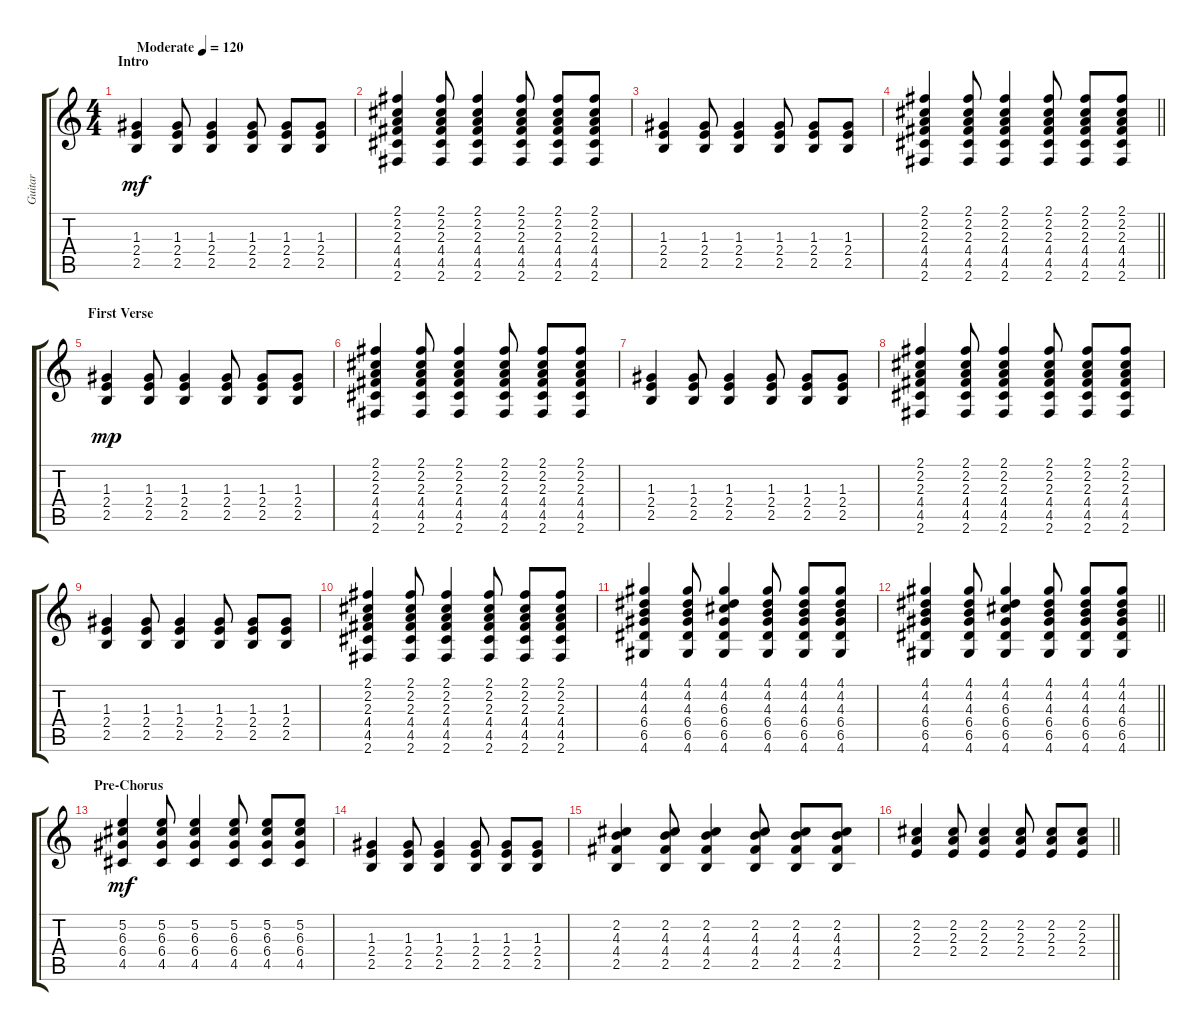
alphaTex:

\track ("Guitar" "Guitar") {instrument distortionguitar}
\staff {score tabs}
\tuning (E4 B3 G3 D3 A2 E2) {hide}
\ts (4 4)
\section ("" "Intro")
\tempo (120 "Moderate")
\clef g2
\ks c
(1.3 2.4 2.5).4{dy mf instrument distortionguitar} (1.3 2.4 2.5).8 (1.3 2.4 2.5).4 (1.3 2.4 2.5).8 (1.3 2.4 2.5).8 (1.3 2.4 2.5).8 |
(2.1 2.2 2.3 4.4 4.5 2.6).4 (2.1 2.2 2.3 4.4 4.5 2.6).8 (2.1 2.2 2.3 4.4 4.5 2.6).4 (2.1 2.2 2.3 4.4 4.5 2.6).8 (2.1 2.2 2.3 4.4 4.5 2.6).8 (2.1 2.2 2.3 4.4 4.5 2.6).8 |
(1.3 2.4 2.5).4 (1.3 2.4 2.5).8 (1.3 2.4 2.5).4 (1.3 2.4 2.5).8 (1.3 2.4 2.5).8 (1.3 2.4 2.5).8 |
\barLineRight lightlight
(2.1 2.2 2.3 4.4 4.5 2.6).4 (2.1 2.2 2.3 4.4 4.5 2.6).8 (2.1 2.2 2.3 4.4 4.5 2.6).4 (2.1 2.2 2.3 4.4 4.5 2.6).8 (2.1 2.2 2.3 4.4 4.5 2.6).8 (2.1 2.2 2.3 4.4 4.5 2.6).8 |
\section ("" "First Verse")
(1.3 2.4 2.5).4{dy mp} (1.3 2.4 2.5).8 (1.3 2.4 2.5).4 (1.3 2.4 2.5).8 (1.3 2.4 2.5).8 (1.3 2.4 2.5).8 |
(2.1 2.2 2.3 4.4 4.5 2.6).4 (2.1 2.2 2.3 4.4 4.5 2.6).8 (2.1 2.2 2.3 4.4 4.5 2.6).4 (2.1 2.2 2.3 4.4 4.5 2.6).8 (2.1 2.2 2.3 4.4 4.5 2.6).8 (2.1 2.2 2.3 4.4 4.5 2.6).8 |
(1.3 2.4 2.5).4 (1.3 2.4 2.5).8 (1.3 2.4 2.5).4 (1.3 2.4 2.5).8 (1.3 2.4 2.5).8 (1.3 2.4 2.5).8 |
(2.1 2.2 2.3 4.4 4.5 2.6).4 (2.1 2.2 2.3 4.4 4.5 2.6).8 (2.1 2.2 2.3 4.4 4.5 2.6).4 (2.1 2.2 2.3 4.4 4.5 2.6).8 (2.1 2.2 2.3 4.4 4.5 2.6).8 (2.1 2.2 2.3 4.4 4.5 2.6).8 |
(1.3 2.4 2.5).4 (1.3 2.4 2.5).8 (1.3 2.4 2.5).4 (1.3 2.4 2.5).8 (1.3 2.4 2.5).8 (1.3 2.4 2.5).8 |
(2.1 2.2 2.3 4.4 4.5 2.6).4 (2.1 2.2 2.3 4.4 4.5 2.6).8 (2.1 2.2 2.3 4.4 4.5 2.6).4 (2.1 2.2 2.3 4.4 4.5 2.6).8 (2.1 2.2 2.3 4.4 4.5 2.6).8 (2.1 2.2 2.3 4.4 4.5 2.6).8 |
(4.1 4.2 4.3 6.4 6.5 4.6).4 (4.1 4.2 4.3 6.4 6.5 4.6).8 (4.1 4.2 6.3 6.4 6.5 4.6).4 (4.1 4.2 4.3 6.4 6.5 4.6).8 (4.1 4.2 4.3 6.4 6.5 4.6).8 (4.1 4.2 4.3 6.4 6.5 4.6).8 |
\barLineRight lightlight
(4.1 4.2 4.3 6.4 6.5 4.6).4 (4.1 4.2 4.3 6.4 6.5 4.6).8 (4.1 4.2 6.3 6.4 6.5 4.6).4 (4.1 4.2 4.3 6.4 6.5 4.6).8 (4.1 4.2 4.3 6.4 6.5 4.6).8 (4.1 4.2 4.3 6.4 6.5 4.6).8 |
\section ("" "Pre-Chorus")
(5.2 6.3 6.4 4.5).4{dy mf} (5.2 6.3 6.4 4.5).8 (5.2 6.3 6.4 4.5).4 (5.2 6.3 6.4 4.5).8 (5.2 6.3 6.4 4.5).8 (5.2 6.3 6.4 4.5).8 |
(1.3 2.4 2.5).4 (1.3 2.4 2.5).8 (1.3 2.4 2.5).4 (1.3 2.4 2.5).8 (1.3 2.4 2.5).8 (1.3 2.4 2.5).8 |
(2.2 4.3 4.4 2.5).4 (2.2 4.3 4.4 2.5).8 (2.2 4.3 4.4 2.5).4 (2.2 4.3 4.4 2.5).8 (2.2 4.3 4.4 2.5).8 (2.2 4.3 4.4 2.5).8 |
\barLineRight lightlight
(2.2 2.3 2.4).4 (2.2 2.3 2.4).8 (2.2 2.3 2.4).4 (2.2 2.3 2.4).8 (2.2 2.3 2.4).8 (2.2 2.3 2.4).8
